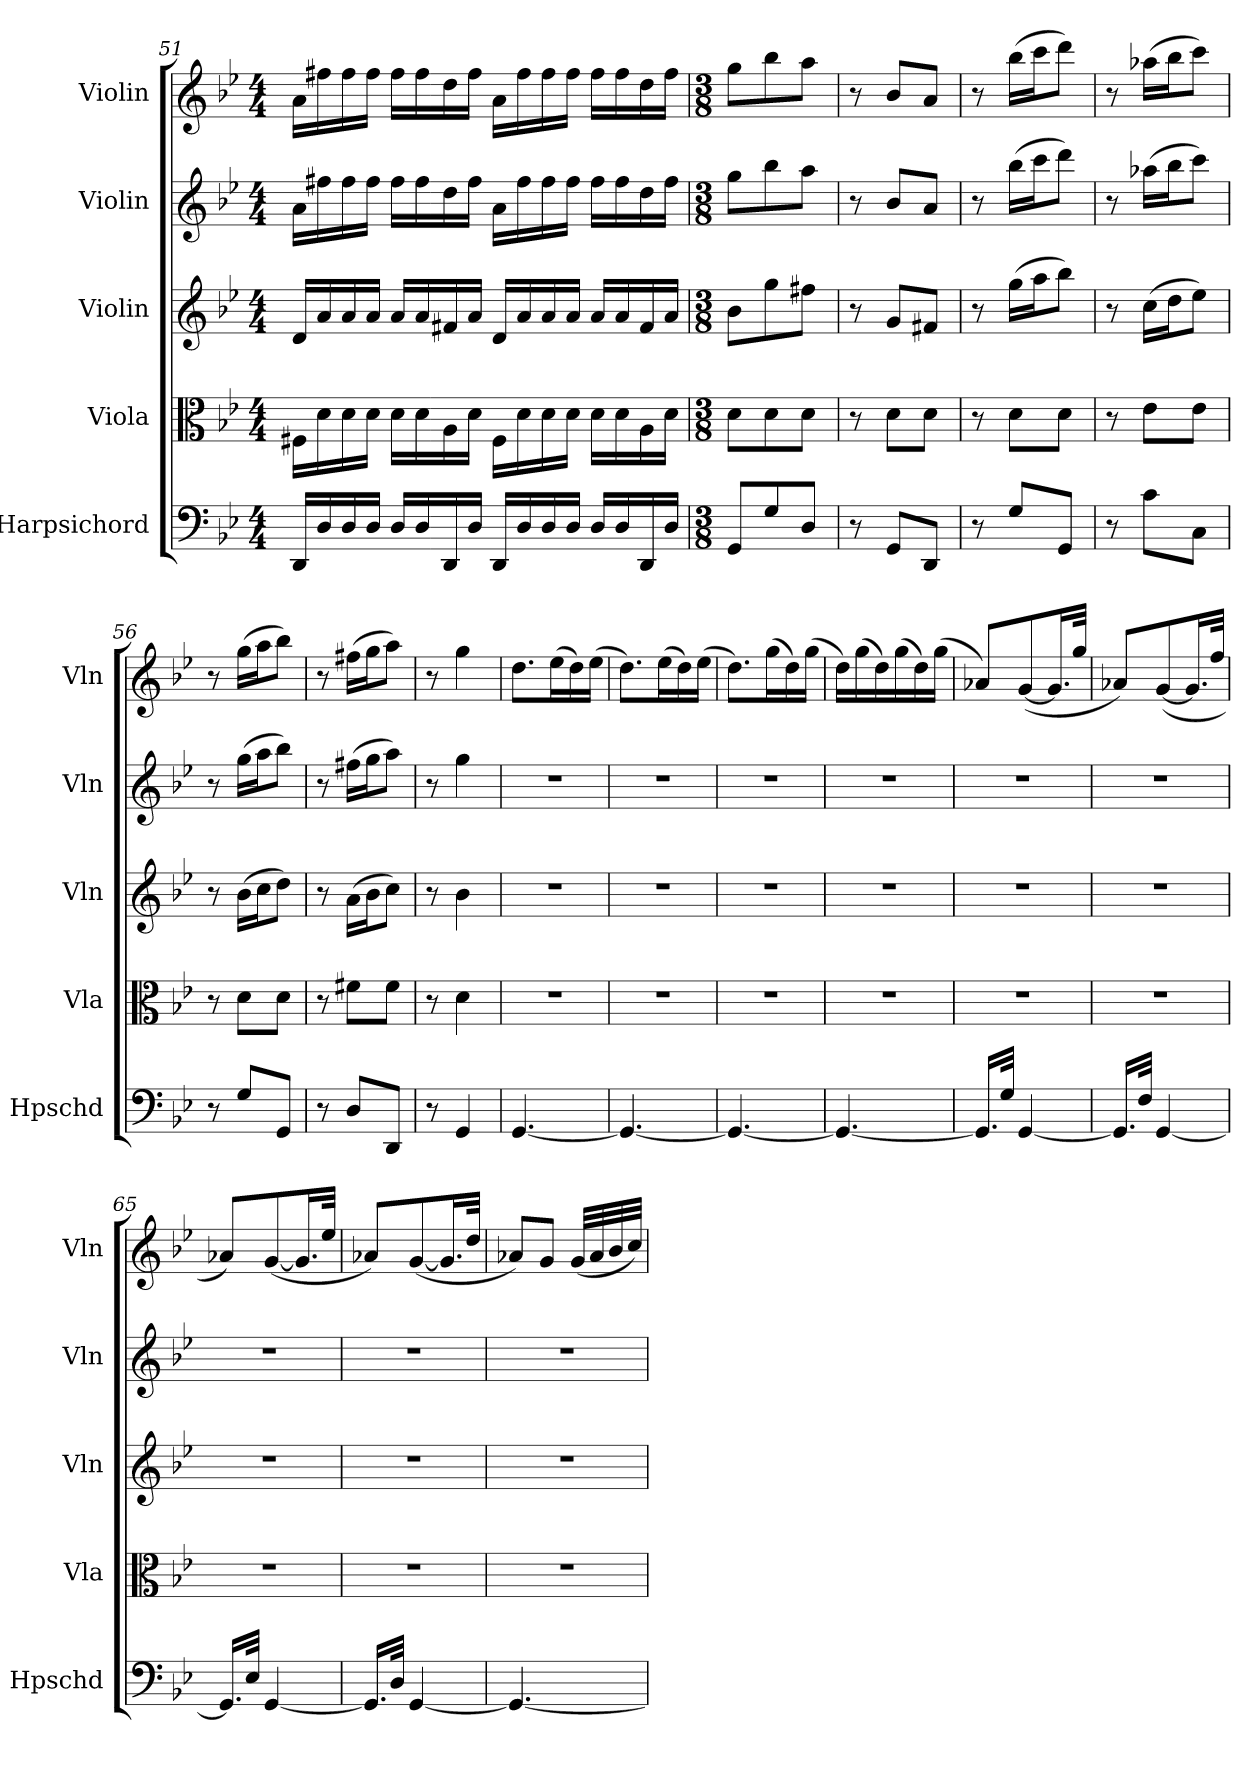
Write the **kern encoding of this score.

**kern	**kern	**kern	**kern	**kern
*part5	*part4	*part3	*part2	*part1
*staff5	*staff4	*staff3	*staff2	*staff1
*I"Harpsichord	*I"Viola	*I"Violin	*I"Violin	*I"Violin
*I'Hpschd	*I'Vla	*I'Vln	*I'Vln	*I'Vln
*clefF4	*clefC3	*clefG2	*clefG2	*clefG2
*k[b-e-]	*k[b-e-]	*k[b-e-]	*k[b-e-]	*k[b-e-]
*g:	*g:	*g:	*g:	*g:
*M4/4	*M4/4	*M4/4	*M4/4	*M4/4
=51	=51	=51	=51	=51
16DD/LL	16F#X\LL	16d/LL	16a\LL	16a\LL
16D/	16d\	16a/	16ff#X\	16ff#X\
16D/	16d\	16a/	16ff#\	16ff#\
16D/JJ	16d\JJ	16a/JJ	16ff#\JJ	16ff#\JJ
16D/LL	16d\LL	16a/LL	16ff#\LL	16ff#\LL
16D/	16d\	16a/	16ff#\	16ff#\
16DD/	16A\	16f#X/	16dd\	16dd\
16D/JJ	16d\JJ	16a/JJ	16ff#\JJ	16ff#\JJ
16DD/LL	16F#\LL	16d/LL	16a\LL	16a\LL
16D/	16d\	16a/	16ff#\	16ff#\
16D/	16d\	16a/	16ff#\	16ff#\
16D/JJ	16d\JJ	16a/JJ	16ff#\JJ	16ff#\JJ
16D/LL	16d\LL	16a/LL	16ff#\LL	16ff#\LL
16D/	16d\	16a/	16ff#\	16ff#\
16DD/	16A\	16f#/	16dd\	16dd\
16D/JJ	16d\JJ	16a/JJ	16ff#\JJ	16ff#\JJ
=52	=52	=52	=52	=52
*M3/8	*M3/8	*M3/8	*M3/8	*M3/8
8GG/L	8d\L	8b-\L	8gg\L	8gg\L
8G/	8d\	8gg\	8bb-\	8bb-\
8D/J	8d\J	8ff#X\J	8aa\J	8aa\J
=53	=53	=53	=53	=53
8r	8r	8r	8r	8r
8GG/L	8d\L	8g/L	8b-/L	8b-/L
8DD/J	8d\J	8f#X/J	8a/J	8a/J
=54	=54	=54	=54	=54
8r	8r	8r	8r	8r
8G/L	8d\L	(16gg\LL	(16bb-\LL	(16bb-\LL
.	.	16aa\J	16ccc\J	16ccc\J
8GG/J	8d\J	8bb-\J)	8ddd\J)	8ddd\J)
=55	=55	=55	=55	=55
8r	8r	8r	8r	8r
8c\L	8e-\L	(16cc\LL	(16aa-X\LL	(16aa-X\LL
.	.	16dd\J	16bb-\J	16bb-\J
8C\J	8e-\J	8ee-\J)	8ccc\J)	8ccc\J)
=56	=56	=56	=56	=56
8r	8r	8r	8r	8r
8G/L	8d\L	(16b-\LL	(16gg\LL	(16gg\LL
.	.	16cc\J	16aa\J	16aa\J
8GG/J	8d\J	8dd\J)	8bb-\J)	8bb-\J)
=57	=57	=57	=57	=57
8r	8r	8r	8r	8r
8D/L	8f#X\L	(16a\LL	(16ff#X\LL	(16ff#X\LL
.	.	16b-\J	16gg\J	16gg\J
8DD/J	8f#\J	8cc\J)	8aa\J)	8aa\J)
=58	=58	=58	=58	=58
8r	8r	8r	8r	8r
4GG/	4d\	4b-\	4gg\	4gg\
=59	=59	=59	=59	=59
[4.GG/	4.r	4.r	4.r	8.dd\L
.	.	.	.	(16ee-\L
.	.	.	.	16dd\)
.	.	.	.	(16ee-\JJ
=60	=60	=60	=60	=60
4.GG/_	4.r	4.r	4.r	8.dd\L)
.	.	.	.	(16ee-\L
.	.	.	.	16dd\)
.	.	.	.	(16ee-\JJ
=61	=61	=61	=61	=61
4.GG/_	4.r	4.r	4.r	8.dd\L)
.	.	.	.	(16gg\L
.	.	.	.	16dd\)
.	.	.	.	(16gg\JJ
=62	=62	=62	=62	=62
4.GG/_	4.r	4.r	4.r	16dd\LL)
.	.	.	.	(16gg\
.	.	.	.	16dd\)
.	.	.	.	(16gg\
.	.	.	.	16dd\)
.	.	.	.	(16gg\JJ
=63	=63	=63	=63	=63
16.GG/LL]	4.r	4.r	4.r	8a-X/L)
32G/JJk	.	.	.	.
[4GG/	.	.	.	([8g/
.	.	.	.	16.g/L]
.	.	.	.	32gg/JJk
=64	=64	=64	=64	=64
16.GG/LL]	4.r	4.r	4.r	8a-X/L)
32F/JJk	.	.	.	.
[4GG/	.	.	.	([8g/
.	.	.	.	16.g/L]
.	.	.	.	32ff/JJk
=65	=65	=65	=65	=65
16.GG/LL]	4.r	4.r	4.r	8a-X/L)
32E-/JJk	.	.	.	.
[4GG/	.	.	.	([8g/
.	.	.	.	16.g/L]
.	.	.	.	32ee-/JJk
=66	=66	=66	=66	=66
16.GG/LL]	4.r	4.r	4.r	8a-X/L)
32D/JJk	.	.	.	.
[4GG/	.	.	.	([8g/
.	.	.	.	16.g/L]
.	.	.	.	32dd/JJk
=67	=67	=67	=67	=67
4.GG/_	4.r	4.r	4.r	8a-X/L)
.	.	.	.	8g/J
.	.	.	.	(32g/LLL
.	.	.	.	32a-/
.	.	.	.	32b-/
.	.	.	.	32cc/JJJ)
=	=	=	=	=
*-	*-	*-	*-	*-
